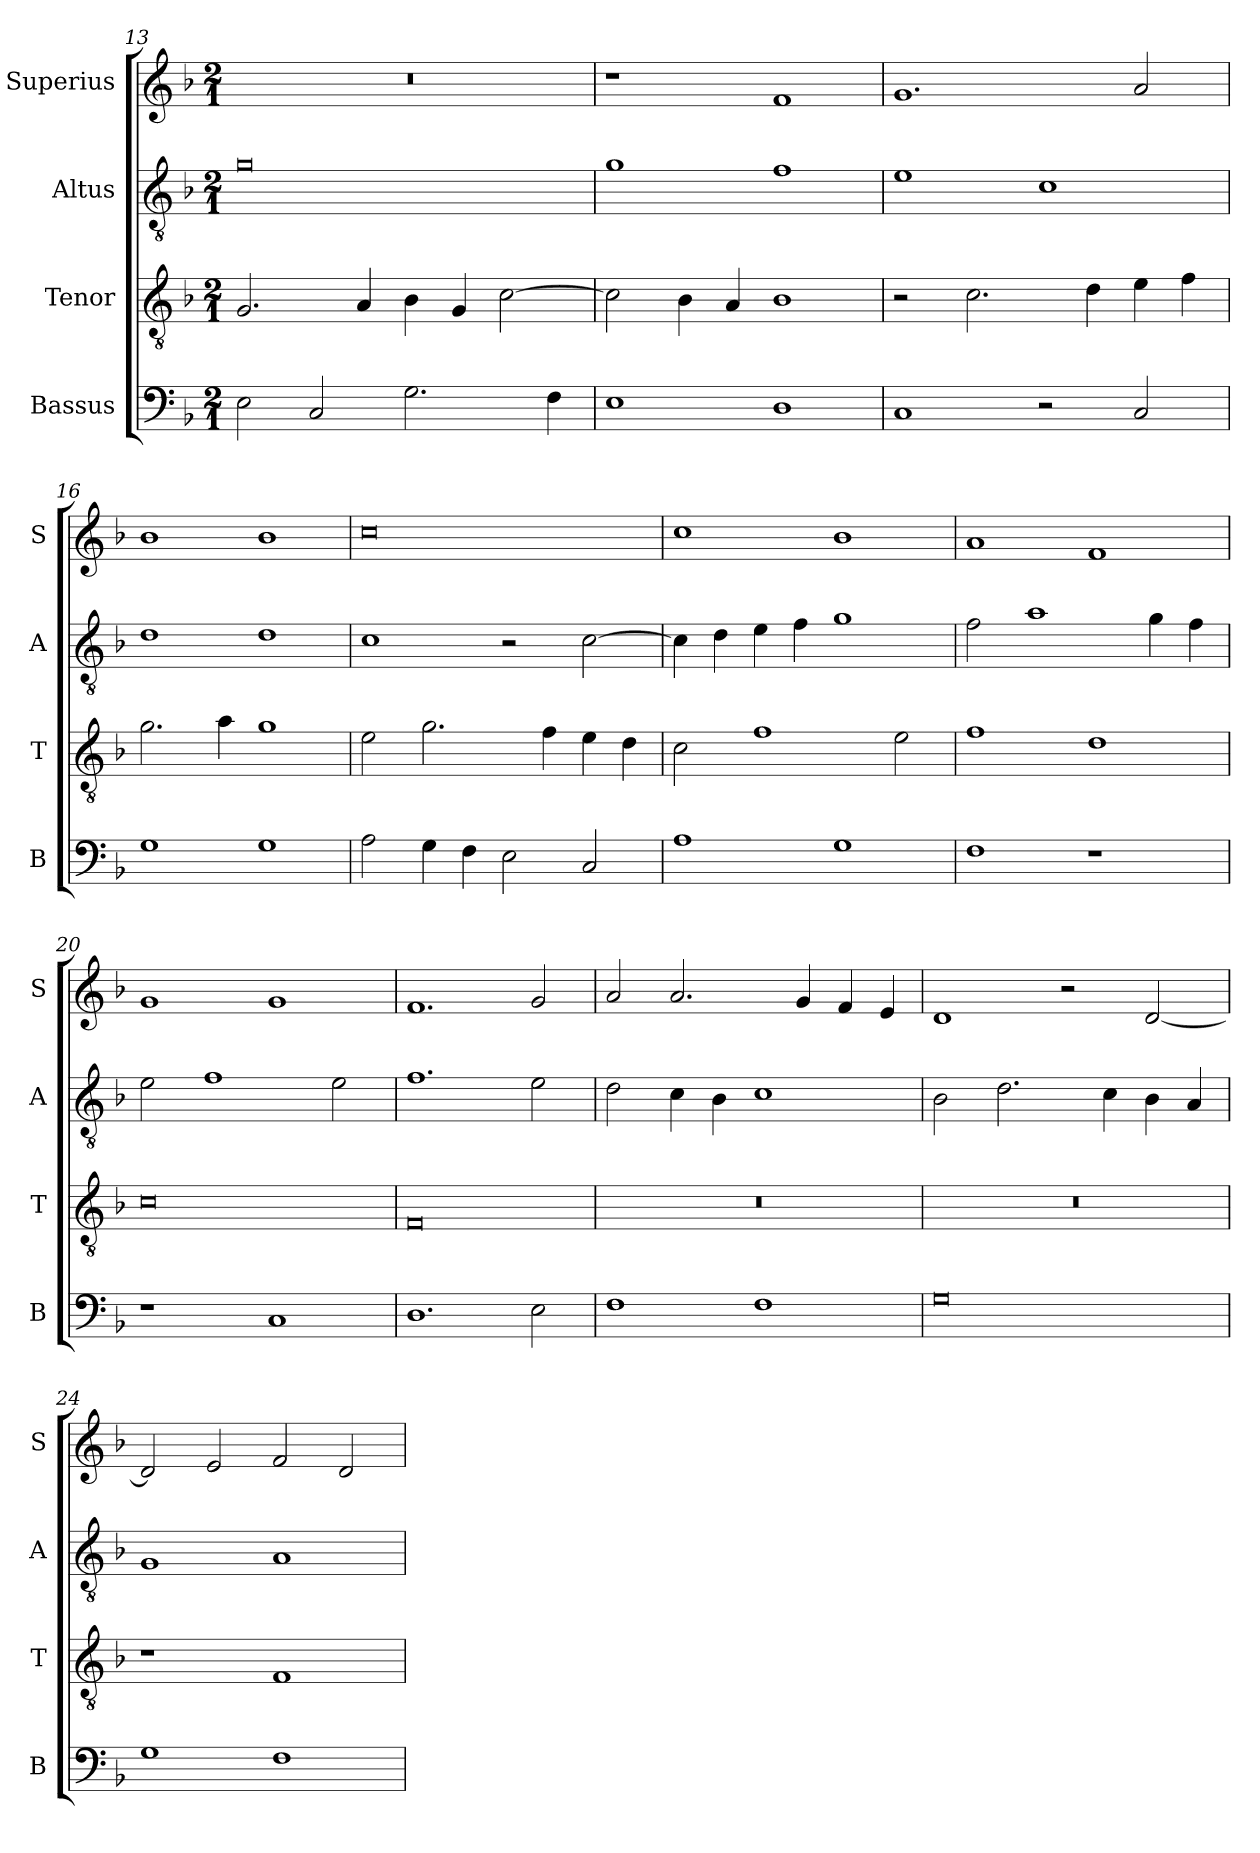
**kern	**kern	**kern	**kern
*part4	*part3	*part2	*part1
*staff4	*staff3	*staff2	*staff1
*I"Bassus	*I"Tenor	*I"Altus	*I"Superius
*I'B	*I'T	*I'A	*I'S
*clefF4	*clefGv2	*clefGv2	*clefG2
*k[b-]	*k[b-]	*k[b-]	*k[b-]
*M2/1	*M2/1	*M2/1	*M2/1
=13	=13	=13	=13
2E	2.G	0g	0r
2C	.	.	.
.	4A	.	.
2.G	4B-	.	.
.	4G	.	.
.	[2c	.	.
4F	.	.	.
=14	=14	=14	=14
1E	2c]	1g	1r
.	4B-	.	.
.	4A	.	.
1D	1B-	1f	1f
=15	=15	=15	=15
1C	2r	1e	1.g
.	2.c	.	.
2r	.	1c	.
.	4d	.	.
2C	4e	.	2a
.	4f	.	.
=16	=16	=16	=16
1G	2.g	1d	1b-
.	4a	.	.
1G	1g	1d	1b-
=17	=17	=17	=17
2A	2e	1c	0cc
4G	2.g	.	.
4F	.	.	.
2E	.	2r	.
.	4f	.	.
2C	4e	[2c	.
.	4d	.	.
=18	=18	=18	=18
1A	2c	4c]	1cc
.	.	4d	.
.	1f	4e	.
.	.	4f	.
1G	.	1g	1b-
.	2e	.	.
=19	=19	=19	=19
1F	1f	2f	1a
.	.	1a	.
1r	1d	.	1f
.	.	4g	.
.	.	4f	.
=20	=20	=20	=20
1r	0c	2e	1g
.	.	1f	.
1C	.	.	1g
.	.	2e	.
=21	=21	=21	=21
1.D	0F	1.f	1.f
2E	.	2e	2g
=22	=22	=22	=22
1F	0r	2d	2a
.	.	4c	2.a
.	.	4B-	.
1F	.	1c	.
.	.	.	4g
.	.	.	4f
.	.	.	4e
=23	=23	=23	=23
0G	0r	2B-	1d
.	.	2.d	.
.	.	.	2r
.	.	4c	.
.	.	4B-	[2d
.	.	4A	.
=24	=24	=24	=24
1G	1r	1G	2d]
.	.	.	2e
1F	1F	1A	2f
.	.	.	2d
=	=	=	=
*-	*-	*-	*-
